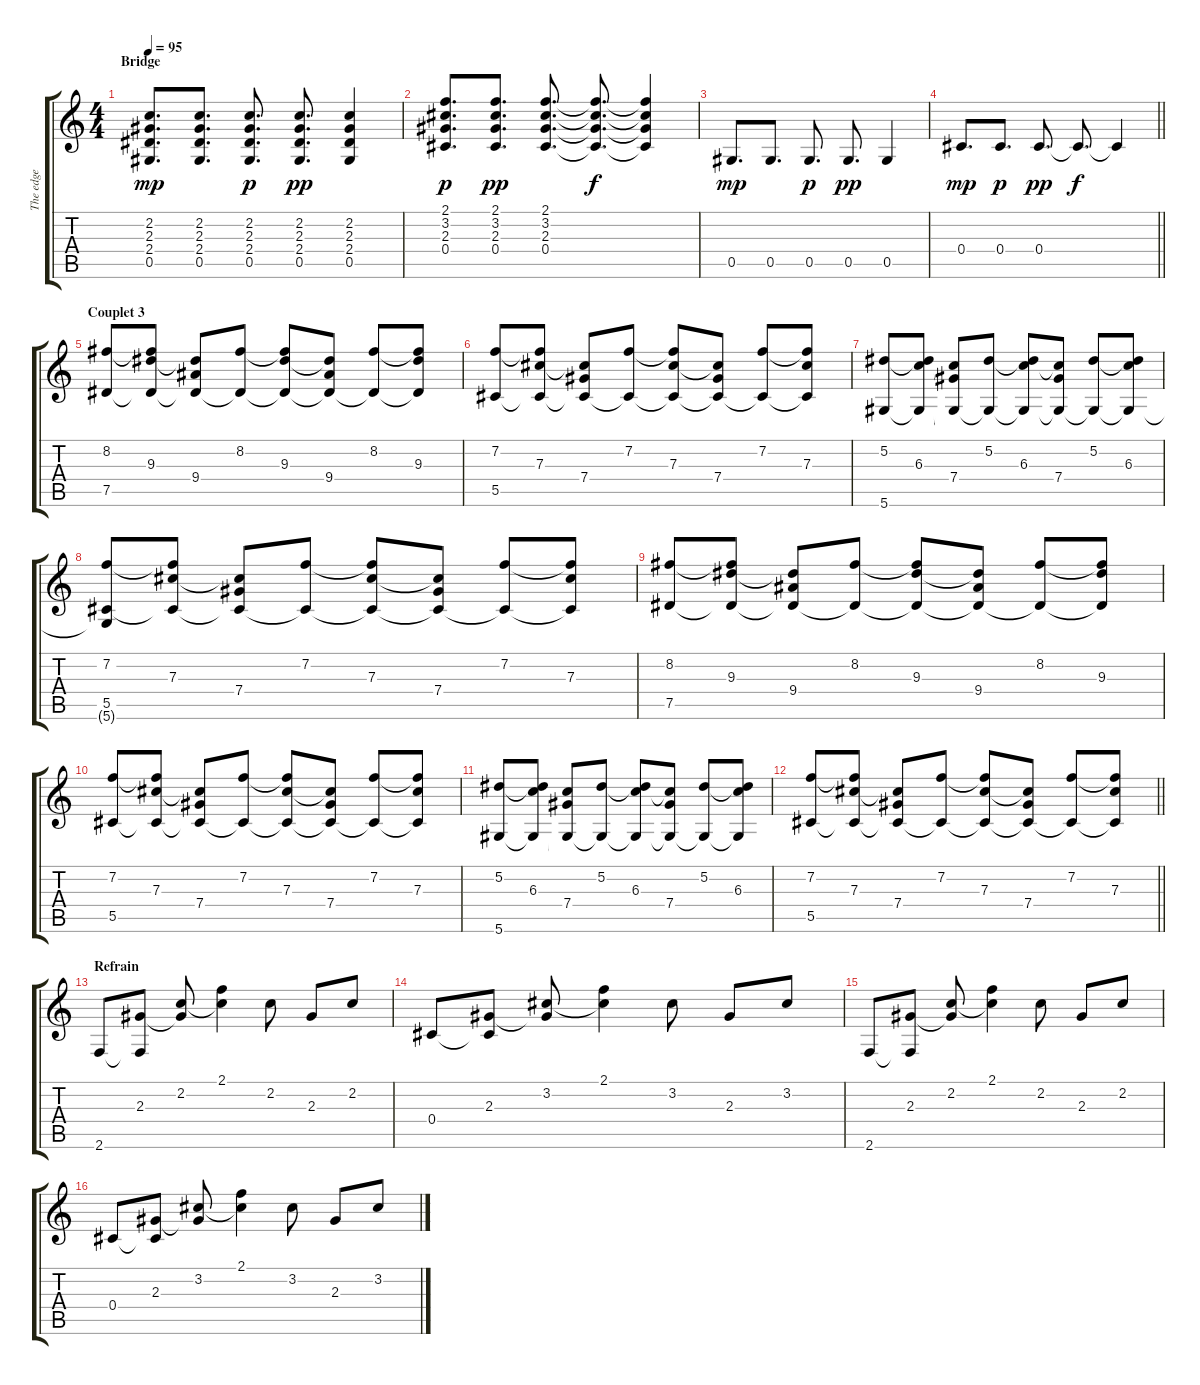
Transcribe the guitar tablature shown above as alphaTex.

\track ("The edge" "The edge") {instrument electricguitarjazz}
\staff {score tabs}
\tuning (Eb4 Bb3 Gb3 Db3 Ab2 Eb2) {hide}
\ts (4 4)
\section ("" "Bridge")
\tempo 95
\clef g2
\ks c
(2.2 2.3 2.4 0.5).8{d dy mp} (2.2 2.3 2.4 0.5).8{d} (2.2 2.3 2.4 0.5).8{d dy p} (2.2 2.3 2.4 0.5).8{d dy pp} (2.2 2.3 2.4 0.5).4 |
(2.1 3.2 2.3 0.4).8{d dy p} (2.1 3.2 2.3 0.4).8{d dy pp} (2.1 3.2 2.3 0.4).8{d} (2.1{t} 3.2{t} 2.3{t} 0.4{t}).8{d dy f} (2.1{t} 3.2{t} 2.3{t} 0.4{t}).4 |
0.5.8{d dy mp} 0.5.8{d} 0.5.8{d dy p} 0.5.8{d dy pp} 0.5.4 |
\barLineRight lightlight
0.4.8{d dy mp} 0.4.8{d dy p} 0.4.8{d dy pp} 0.4{t}.8{d dy f} 0.4{t}.4 |
\section ("" "Couplet 3")
(8.2 7.5).8 (8.2{t} 9.3 7.5{t}).8 (9.3{t} 9.4 7.5{t}).8 (8.2 7.5{t}).8 (8.2{t} 9.3 7.5{t}).8 (9.3{t} 9.4 7.5{t}).8 (8.2 7.5{t}).8 (8.2{t} 9.3 7.5{t}).8 |
(7.2 5.5).8 (7.2{t} 7.3 5.5{t}).8 (7.3{t} 7.4 5.5{t}).8 (7.2 5.5{t}).8 (7.2{t} 7.3 5.5{t}).8 (7.3{t} 7.4 5.5{t}).8 (7.2 5.5{t}).8 (7.2{t} 7.3 5.5{t}).8 |
(5.2 5.6).8 (5.2{t} 6.3 5.6{t}).8 (6.3{t} 7.4 5.6{t}).8 (5.2 5.6{t}).8 (5.2{t} 6.3 5.6{t}).8 (6.3{t} 7.4 5.6{t}).8 (5.2 5.6{t}).8 (5.2{t} 6.3 5.6{t}).8 |
(7.2 5.5 5.6{t}).8 (7.2{t} 7.3 5.5{t}).8 (7.3{t} 7.4 5.5{t}).8 (7.2 5.5{t}).8 (7.2{t} 7.3 5.5{t}).8 (7.3{t} 7.4 5.5{t}).8 (7.2 5.5{t}).8 (7.2{t} 7.3 5.5{t}).8 |
(8.2 7.5).8 (8.2{t} 9.3 7.5{t}).8 (9.3{t} 9.4 7.5{t}).8 (8.2 7.5{t}).8 (8.2{t} 9.3 7.5{t}).8 (9.3{t} 9.4 7.5{t}).8 (8.2 7.5{t}).8 (8.2{t} 9.3 7.5{t}).8 |
(7.2 5.5).8 (7.2{t} 7.3 5.5{t}).8 (7.3{t} 7.4 5.5{t}).8 (7.2 5.5{t}).8 (7.2{t} 7.3 5.5{t}).8 (7.3{t} 7.4 5.5{t}).8 (7.2 5.5{t}).8 (7.2{t} 7.3 5.5{t}).8 |
(5.2 5.6).8 (5.2{t} 6.3 5.6{t}).8 (6.3{t} 7.4 5.6{t}).8 (5.2 5.6{t}).8 (5.2{t} 6.3 5.6{t}).8 (6.3{t} 7.4 5.6{t}).8 (5.2 5.6{t}).8 (5.2{t} 6.3 5.6{t}).8 |
\barLineRight lightlight
(7.2 5.5).8 (7.2{t} 7.3 5.5{t}).8 (7.3{t} 7.4 5.5{t}).8 (7.2 5.5{t}).8 (7.2{t} 7.3 5.5{t}).8 (7.3{t} 7.4 5.5{t}).8 (7.2 5.5{t}).8 (7.2{t} 7.3 5.5{t}).8 |
\section ("" "Refrain")
2.6.8 (2.3 2.6{t}).8 (2.2 2.3{t}).8 (2.1 2.2{t}).4 2.2.8 2.3.8 2.2.8 |
0.4.8 (2.3 0.4{t}).8 (3.2 2.3{t}).8 (2.1 3.2{t}).4 3.2.8 2.3.8 3.2.8 |
2.6.8 (2.3 2.6{t}).8 (2.2 2.3{t}).8 (2.1 2.2{t}).4 2.2.8 2.3.8 2.2.8 |
0.4.8 (2.3 0.4{t}).8 (3.2 2.3{t}).8 (2.1 3.2{t}).4 3.2.8 2.3.8 3.2.8
